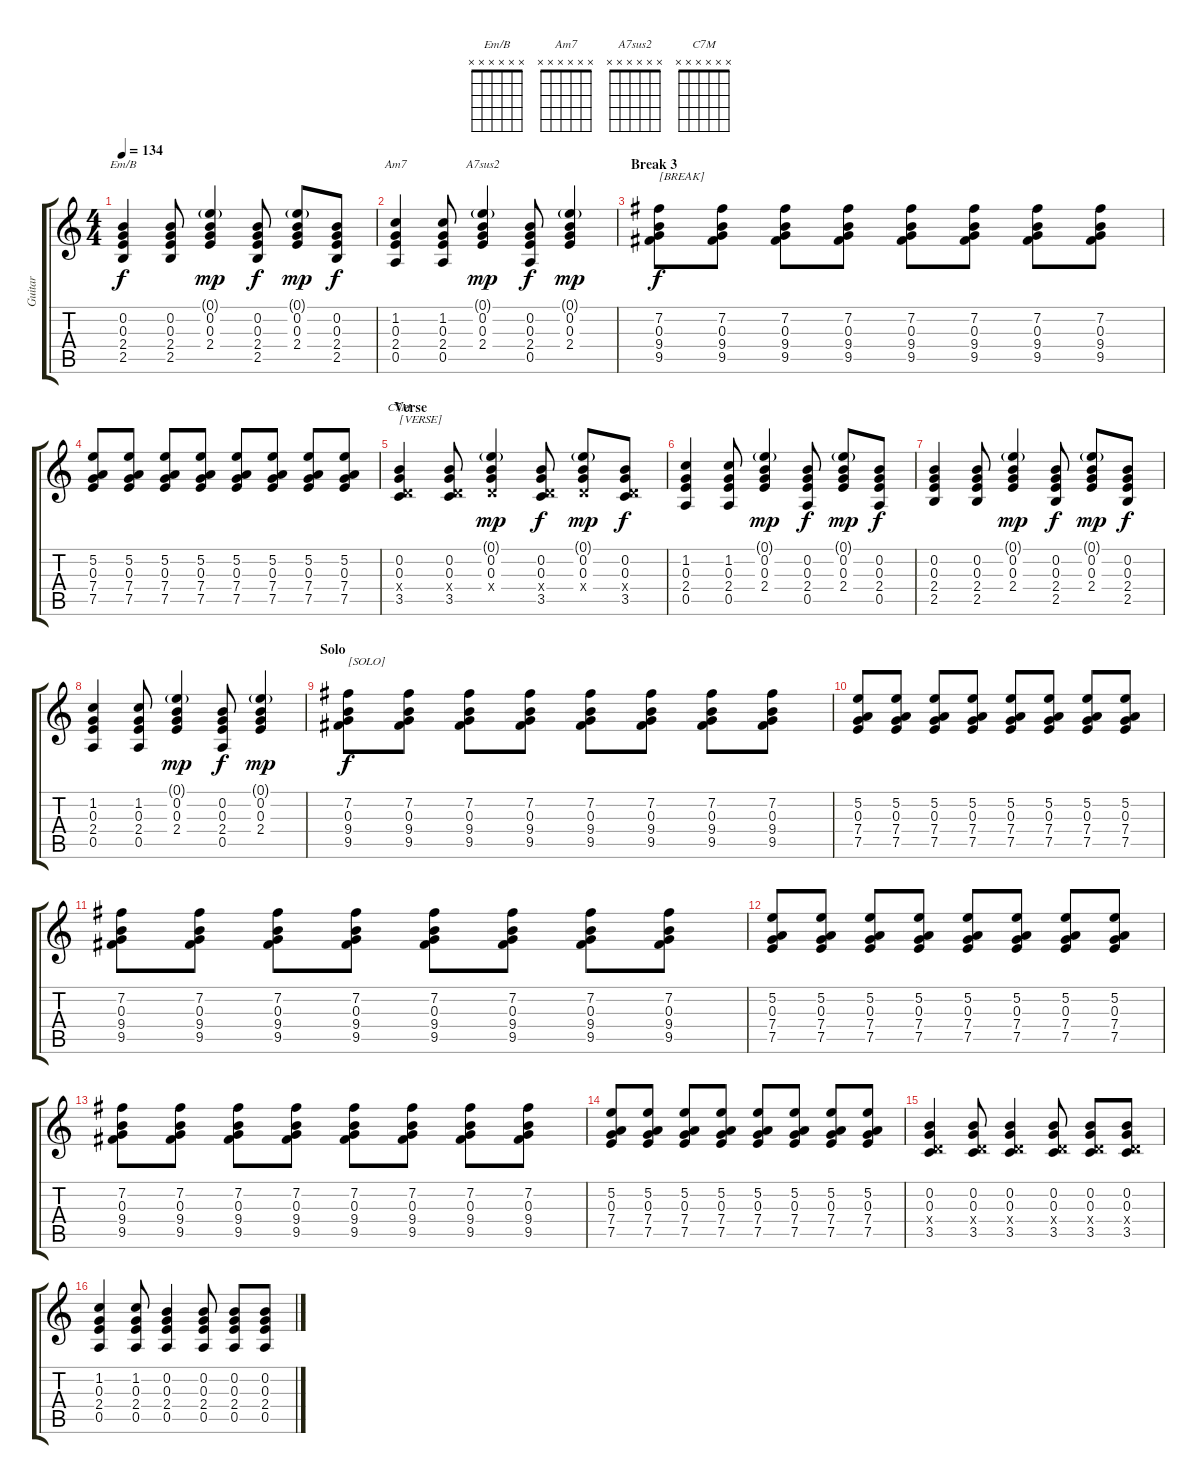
\track ("Guitar" "Guitar") {instrument distortionguitar}
\staff {score tabs}
\tuning (E4 B3 G3 D3 A2 E2) {hide}
\chord ("Em/B" x x x x x x) {firstfret 0}
\chord ("Am7" x x x x x x) {firstfret 0}
\chord ("A7sus2" x x x x x x) {firstfret 0}
\chord ("C7M" x x x x x x) {firstfret 0}
\ts (4 4)
\tempo 134
\clef g2
\ks c
(0.2 0.3 2.4 2.5).4{ch "Em/B" dy f} (0.2 0.3 2.4 2.5).8 (0.1{g} 0.2 0.3 2.4).4{dy mp} (0.2 0.3 2.4 2.5).8{dy f} (0.1{g} 0.2 0.3 2.4).8{dy mp} (0.2 0.3 2.4 2.5).8{dy f} |
(1.2 0.3 2.4 0.5).4{ch "Am7"} (1.2 0.3 2.4 0.5).8 (0.1{g} 0.2 0.3 2.4).4{ch "A7sus2" dy mp} (0.2 0.3 2.4 0.5).8{dy f} (0.1{g} 0.2 0.3 2.4).4{dy mp} |
\section ("" "Break 3")
(7.2 0.3 9.4 9.5).8{txt "[BREAK]" dy f instrument distortionguitar} (7.2 0.3 9.4 9.5).8 (7.2 0.3 9.4 9.5).8 (7.2 0.3 9.4 9.5).8 (7.2 0.3 9.4 9.5).8 (7.2 0.3 9.4 9.5).8 (7.2 0.3 9.4 9.5).8 (7.2 0.3 9.4 9.5).8 |
(5.2 0.3 7.4 7.5).8 (5.2 0.3 7.4 7.5).8 (5.2 0.3 7.4 7.5).8 (5.2 0.3 7.4 7.5).8 (5.2 0.3 7.4 7.5).8 (5.2 0.3 7.4 7.5).8 (5.2 0.3 7.4 7.5).8 (5.2 0.3 7.4 7.5).8 |
\section ("" "Verse")
(0.2 0.3 0.4{x} 3.5).4{ch "C7M" txt "[VERSE]" instrument electricguitarclean} (0.2 0.3 0.4{x} 3.5).8 (0.1{g} 0.2 0.3 0.4{x}).4{dy mp} (0.2 0.3 0.4{x} 3.5).8{dy f} (0.1{g} 0.2 0.3 0.4{x}).8{dy mp} (0.2 0.3 0.4{x} 3.5).8{dy f} |
(1.2 0.3 2.4 0.5).4 (1.2 0.3 2.4 0.5).8 (0.1{g} 0.2 0.3 2.4).4{dy mp} (0.2 0.3 2.4 0.5).8{dy f} (0.1{g} 0.2 0.3 2.4).8{dy mp} (0.2 0.3 2.4 0.5).8{dy f} |
(0.2 0.3 2.4 2.5).4 (0.2 0.3 2.4 2.5).8 (0.1{g} 0.2 0.3 2.4).4{dy mp} (0.2 0.3 2.4 2.5).8{dy f} (0.1{g} 0.2 0.3 2.4).8{dy mp} (0.2 0.3 2.4 2.5).8{dy f} |
(1.2 0.3 2.4 0.5).4 (1.2 0.3 2.4 0.5).8 (0.1{g} 0.2 0.3 2.4).4{dy mp} (0.2 0.3 2.4 0.5).8{dy f} (0.1{g} 0.2 0.3 2.4).4{dy mp} |
\section ("" "Solo")
(7.2 0.3 9.4 9.5).8{txt "[SOLO]" dy f instrument distortionguitar} (7.2 0.3 9.4 9.5).8 (7.2 0.3 9.4 9.5).8 (7.2 0.3 9.4 9.5).8 (7.2 0.3 9.4 9.5).8 (7.2 0.3 9.4 9.5).8 (7.2 0.3 9.4 9.5).8 (7.2 0.3 9.4 9.5).8 |
(5.2 0.3 7.4 7.5).8 (5.2 0.3 7.4 7.5).8 (5.2 0.3 7.4 7.5).8 (5.2 0.3 7.4 7.5).8 (5.2 0.3 7.4 7.5).8 (5.2 0.3 7.4 7.5).8 (5.2 0.3 7.4 7.5).8 (5.2 0.3 7.4 7.5).8 |
(7.2 0.3 9.4 9.5).8 (7.2 0.3 9.4 9.5).8 (7.2 0.3 9.4 9.5).8 (7.2 0.3 9.4 9.5).8 (7.2 0.3 9.4 9.5).8 (7.2 0.3 9.4 9.5).8 (7.2 0.3 9.4 9.5).8 (7.2 0.3 9.4 9.5).8 |
(5.2 0.3 7.4 7.5).8 (5.2 0.3 7.4 7.5).8 (5.2 0.3 7.4 7.5).8 (5.2 0.3 7.4 7.5).8 (5.2 0.3 7.4 7.5).8 (5.2 0.3 7.4 7.5).8 (5.2 0.3 7.4 7.5).8 (5.2 0.3 7.4 7.5).8 |
(7.2 0.3 9.4 9.5).8 (7.2 0.3 9.4 9.5).8 (7.2 0.3 9.4 9.5).8 (7.2 0.3 9.4 9.5).8 (7.2 0.3 9.4 9.5).8 (7.2 0.3 9.4 9.5).8 (7.2 0.3 9.4 9.5).8 (7.2 0.3 9.4 9.5).8 |
(5.2 0.3 7.4 7.5).8 (5.2 0.3 7.4 7.5).8 (5.2 0.3 7.4 7.5).8 (5.2 0.3 7.4 7.5).8 (5.2 0.3 7.4 7.5).8 (5.2 0.3 7.4 7.5).8 (5.2 0.3 7.4 7.5).8 (5.2 0.3 7.4 7.5).8 |
(0.2 0.3 0.4{x} 3.5).4 (0.2 0.3 0.4{x} 3.5).8 (0.2 0.3 0.4{x} 3.5).4 (0.2 0.3 0.4{x} 3.5).8 (0.2 0.3 0.4{x} 3.5).8 (0.2 0.3 0.4{x} 3.5).8 |
(1.2 0.3 2.4 0.5).4 (1.2 0.3 2.4 0.5).8 (0.2 0.3 2.4 0.5).4 (0.2 0.3 2.4 0.5).8 (0.2 0.3 2.4 0.5).8 (0.2 0.3 2.4 0.5).8
